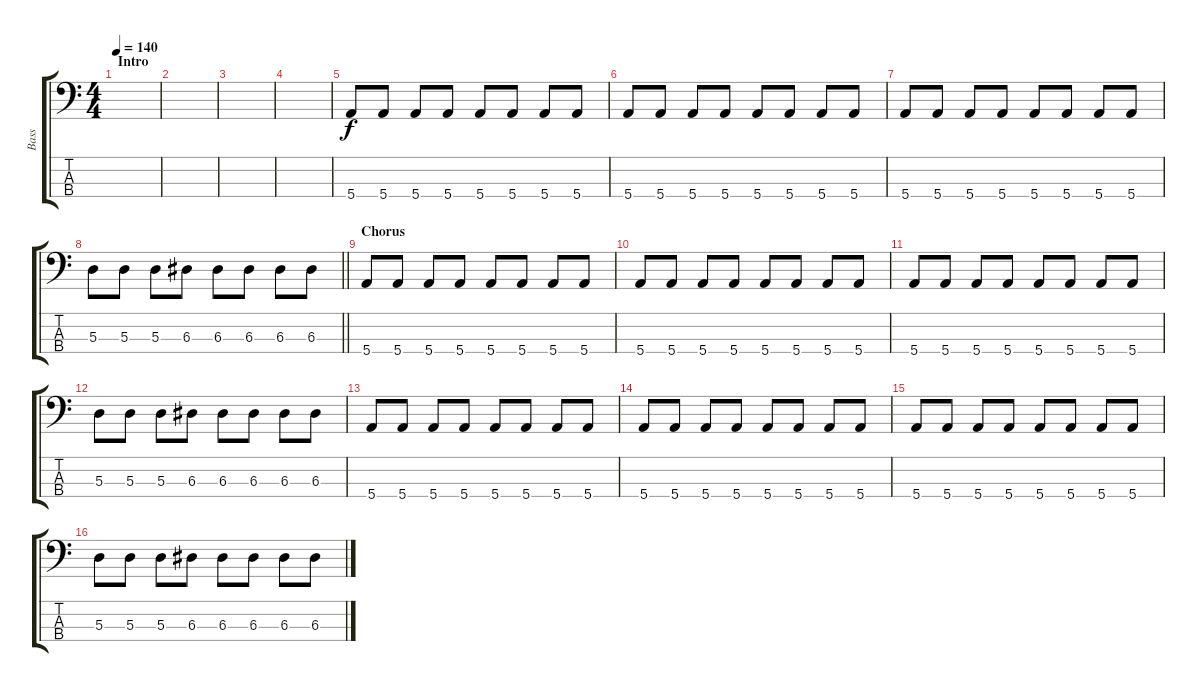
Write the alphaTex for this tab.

\track ("Bass" "Bass") {instrument electricbassfinger}
\staff {score tabs}
\tuning (G2 D2 A1 E1) {hide}
\ts (4 4)
\section ("" "Intro")
\tempo 140
\clef f4
\ks c
|
|
|
|
5.4.8 5.4.8 5.4.8 5.4.8 5.4.8 5.4.8 5.4.8 5.4.8 |
5.4.8 5.4.8 5.4.8 5.4.8 5.4.8 5.4.8 5.4.8 5.4.8 |
5.4.8 5.4.8 5.4.8 5.4.8 5.4.8 5.4.8 5.4.8 5.4.8 |
\barLineRight lightlight
5.3.8 5.3.8 5.3.8 6.3.8 6.3.8 6.3.8 6.3.8 6.3.8 |
\section ("" "Chorus")
5.4.8 5.4.8 5.4.8 5.4.8 5.4.8 5.4.8 5.4.8 5.4.8 |
5.4.8 5.4.8 5.4.8 5.4.8 5.4.8 5.4.8 5.4.8 5.4.8 |
5.4.8 5.4.8 5.4.8 5.4.8 5.4.8 5.4.8 5.4.8 5.4.8 |
5.3.8 5.3.8 5.3.8 6.3.8 6.3.8 6.3.8 6.3.8 6.3.8 |
5.4.8 5.4.8 5.4.8 5.4.8 5.4.8 5.4.8 5.4.8 5.4.8 |
5.4.8 5.4.8 5.4.8 5.4.8 5.4.8 5.4.8 5.4.8 5.4.8 |
5.4.8 5.4.8 5.4.8 5.4.8 5.4.8 5.4.8 5.4.8 5.4.8 |
5.3.8 5.3.8 5.3.8 6.3.8 6.3.8 6.3.8 6.3.8 6.3.8
